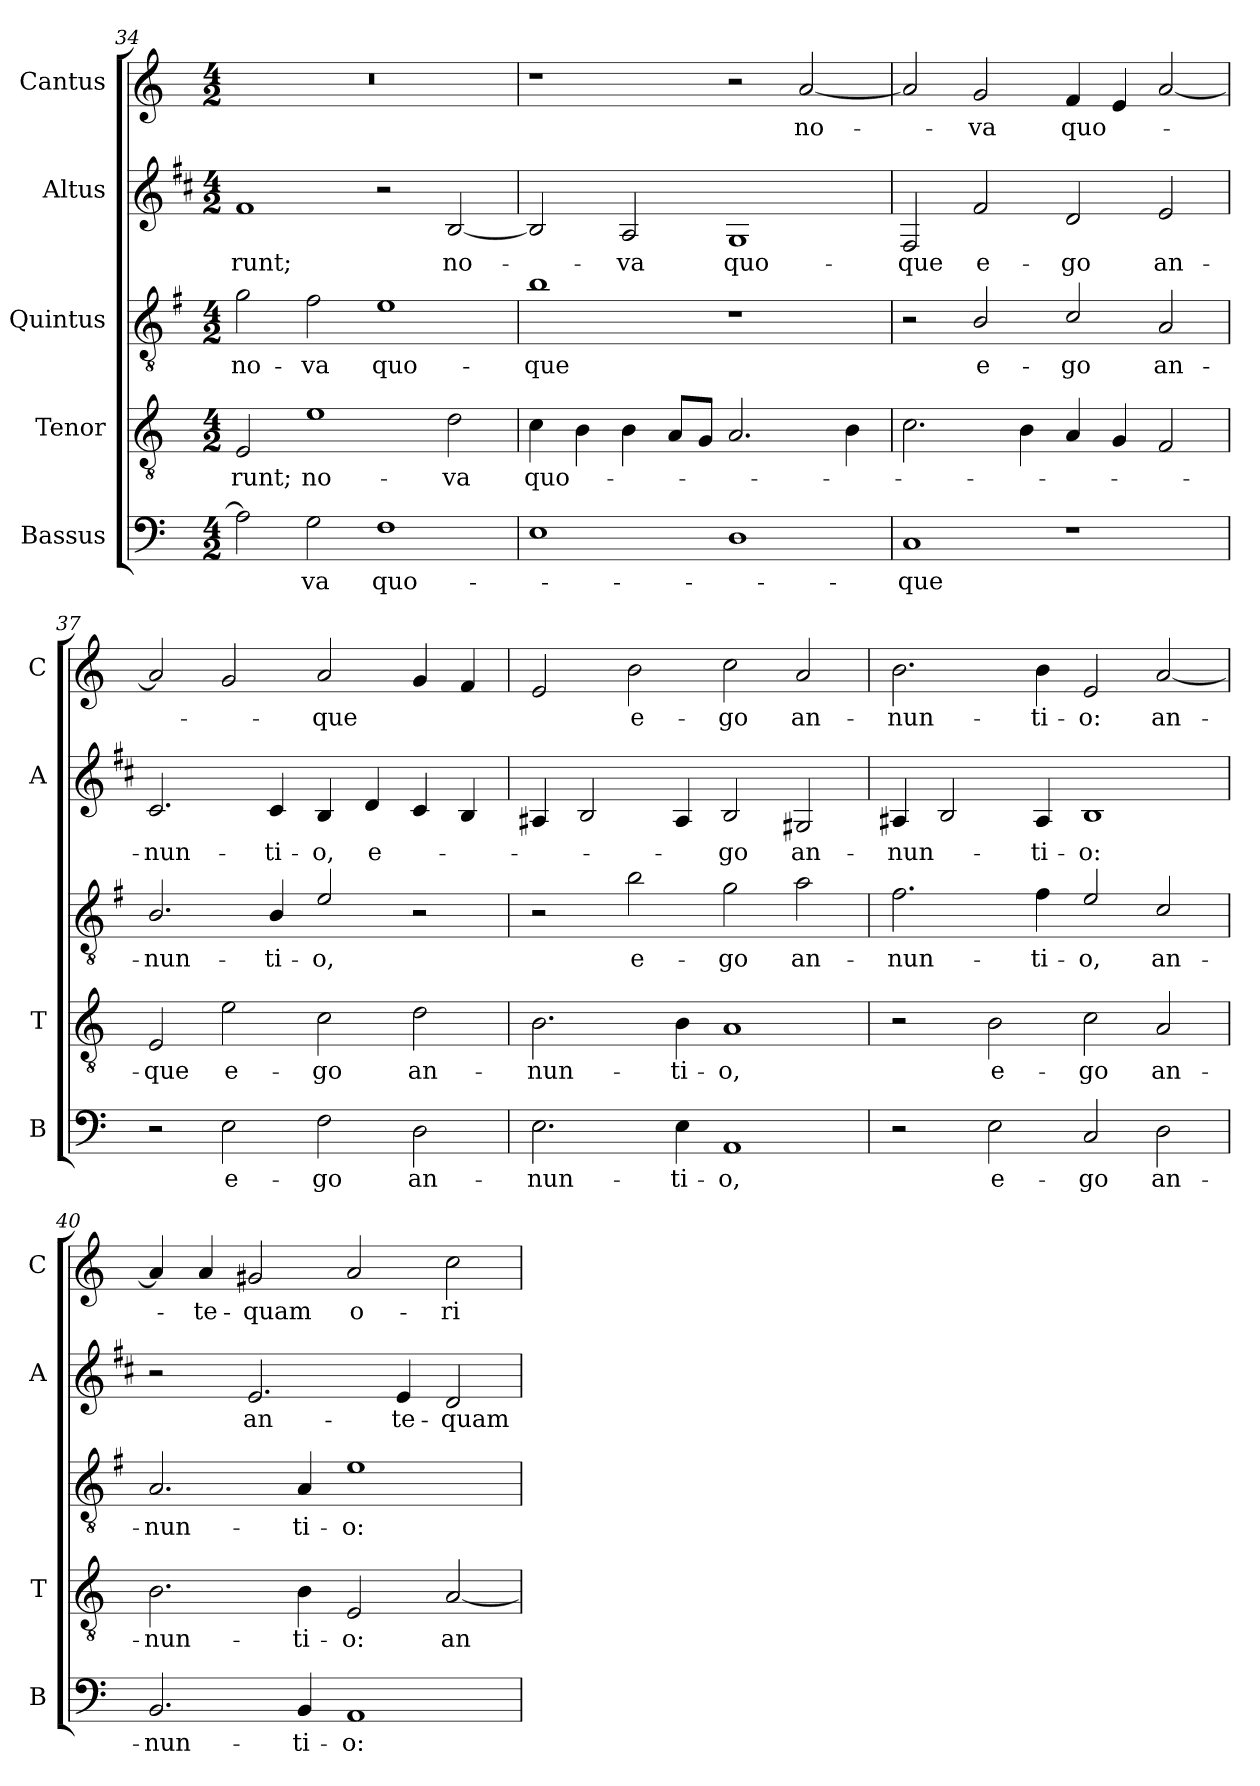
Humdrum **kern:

**kern	**text	**kern	**text	**kern	**text	**kern	**text	**kern	**text
*part5	*part5	*part4	*part4	*part3	*part3	*part2	*part2	*part1	*part1
*staff5	*staff5	*staff4	*staff4	*staff3	*staff3	*staff2	*staff2	*staff1	*staff1
*I"Bassus	*	*I"Tenor	*	*I"Quintus	*	*I"Altus	*	*I"Cantus	*
*I'B	*	*I'T	*	*	*	*I'A	*	*I'C	*
*clefF4	*	*clefGv2	*	*clefGv2	*	*clefG2	*	*clefG2	*
*	*	*	*	*ITrd4c7	*	*ITrd1c2	*	*	*
*k[]	*	*k[]	*	*k[]	*	*k[]	*	*k[]	*
*C:	*	*C:	*	*C:	*	*C:	*	*C:	*
*M4/2	*	*M4/2	*	*M4/2	*	*M4/2	*	*M4/2	*
=34	=34	=34	=34	=34	=34	=34	=34	=34	=34
!	!	!	!LO:LY:b	!	!LO:LY:b	!	!LO:LY:b	!	!
2A\]	.	2E/	-runt;	2c\	no-	1e	-runt;	0r	.
!	!LO:LY:b	!	!LO:LY:b	!	!LO:LY:b	!	!	!	!
2G\	-va	1e	no-	2B\	-va	.	.	.	.
!	!LO:LY:b	!	!	!	!LO:LY:b	!	!	!	!
1F	quo-	.	.	1A	quo-	2r	.	.	.
!	!	!	!LO:LY:b	!	!	!	!LO:LY:b	!	!
.	.	2d\	-va	.	.	[2A/	no-	.	.
=35	=35	=35	=35	=35	=35	=35	=35	=35	=35
!	!	!	!LO:LY:b	!	!LO:LY:b	!	!	!	!
1E	.	4c\	quo-	1e	-que	2A/]	.	1r	.
.	.	4B\	.	.	.	.	.	.	.
!	!	!	!	!	!	!	!LO:LY:b	!	!
.	.	4B\	.	.	.	2G/	-va	.	.
.	.	8A/L	.	.	.	.	.	.	.
.	.	8G/J	.	.	.	.	.	.	.
!	!	!	!	!	!	!	!LO:LY:b	!	!
1D	.	2.A/	.	1r	.	1F	quo-	2r	.
!	!	!	!	!	!	!	!	!	!LO:LY:b
.	.	.	.	.	.	.	.	[2a/	no-
.	.	4B\	.	.	.	.	.	.	.
!!LO:PB:g=z
=36	=36	=36	=36	=36	=36	=36	=36	=36	=36
!	!LO:LY:b	!	!	!	!	!	!LO:LY:b	!	!
1C	-que	2.c\	.	2r	.	2E/	-que	2a/]	.
!	!	!	!	!	!LO:LY:b	!	!LO:LY:b	!	!LO:LY:b
.	.	.	.	2E/	e-	2e/	e-	2g/	-va
.	.	4B\	.	.	.	.	.	.	.
!	!	!	!	!	!LO:LY:b	!	!LO:LY:b	!	!LO:LY:b
1r	.	4A/	.	2F/	-go	2c/	-go	4f/	quo-
.	.	4G/	.	.	.	.	.	4e/	.
!	!	!	!	!	!LO:LY:b	!	!LO:LY:b	!	!
.	.	2F/	.	2D/	an-	2d/	an-	[2a/	.
=37	=37	=37	=37	=37	=37	=37	=37	=37	=37
!	!	!	!LO:LY:b	!	!LO:LY:b	!	!LO:LY:b	!	!
2r	.	2E/	-que	2.E/	-nun-	2.B/	-nun-	2a/]	.
!	!LO:LY:b	!	!LO:LY:b	!	!	!	!	!	!
2E\	e-	2e\	e-	.	.	.	.	2g/	.
!	!	!	!	!	!LO:LY:b	!	!LO:LY:b	!	!
.	.	.	.	4E/	-ti-	4B/	-ti-	.	.
!	!LO:LY:b	!	!LO:LY:b	!	!LO:LY:b	!	!LO:LY:b	!	!LO:LY:b
2F\	-go	2c\	-go	2A/	-o,	4A/	-o,	2a/	-que
!	!	!	!	!	!	!	!LO:LY:b	!	!
.	.	.	.	.	.	4c/	e-	.	.
!	!LO:LY:b	!	!LO:LY:b	!	!	!	!	!	!
2D\	an-	2d\	an-	2r	.	4B/	.	4g/	.
.	.	.	.	.	.	4A/	.	4f/	.
=38	=38	=38	=38	=38	=38	=38	=38	=38	=38
!	!LO:LY:b	!	!LO:LY:b	!	!	!	!	!	!
2.E\	-nun-	2.B\	-nun-	2r	.	4G#X/	.	2e/	.
.	.	.	.	.	.	2A/	.	.	.
!	!	!	!	!	!LO:LY:b	!	!	!	!LO:LY:b
.	.	.	.	2e\	e-	.	.	2b\	e-
!	!LO:LY:b	!	!LO:LY:b	!	!	!	!	!	!
4E\	-ti-	4B\	-ti-	.	.	4G#/	.	.	.
!	!LO:LY:b	!	!LO:LY:b	!	!LO:LY:b	!	!LO:LY:b	!	!LO:LY:b
1AA	-o,	1A	-o,	2c\	-go	2A/	-go	2cc\	-go
!	!	!	!	!	!LO:LY:b	!	!LO:LY:b	!	!LO:LY:b
.	.	.	.	2d\	an-	2F#X/	an-	2a/	an-
=39	=39	=39	=39	=39	=39	=39	=39	=39	=39
!	!	!	!	!	!LO:LY:b	!	!LO:LY:b	!	!LO:LY:b
2r	.	2r	.	2.B\	-nun-	4G#X/	-nun-	2.b\	-nun-
.	.	.	.	.	.	2A/	.	.	.
!	!LO:LY:b	!	!LO:LY:b	!	!	!	!	!	!
2E\	e-	2B\	e-	.	.	.	.	.	.
!	!	!	!	!	!LO:LY:b	!	!LO:LY:b	!	!LO:LY:b
.	.	.	.	4B\	-ti-	4G#/	-ti-	4b\	-ti-
!	!LO:LY:b	!	!LO:LY:b	!	!LO:LY:b	!	!LO:LY:b	!	!LO:LY:b
2C/	-go	2c\	-go	2A/	-o,	1A	-o:	2e/	-o:
!	!LO:LY:b	!	!LO:LY:b	!	!LO:LY:b	!	!	!	!LO:LY:b
2D\	an-	2A/	an-	2F/	an-	.	.	[2a/	an-
=40	=40	=40	=40	=40	=40	=40	=40	=40	=40
!	!LO:LY:b	!	!LO:LY:b	!	!LO:LY:b	!	!	!	!
2.BB/	-nun-	2.B\	-nun-	2.D/	-nun-	2r	.	4a/]	.
!	!	!	!	!	!	!	!	!	!LO:LY:b
.	.	.	.	.	.	.	.	4a/	-te-
!	!	!	!	!	!	!	!LO:LY:b	!	!LO:LY:b
.	.	.	.	.	.	2.d/	an-	2g#X/	-quam
!	!LO:LY:b	!	!LO:LY:b	!	!LO:LY:b	!	!	!	!
4BB/	-ti-	4B\	-ti-	4D/	-ti-	.	.	.	.
!	!LO:LY:b	!	!LO:LY:b	!	!LO:LY:b	!	!	!	!LO:LY:b
1AA	-o:	2E/	-o:	1A	-o:	.	.	2a/	o-
!	!	!	!	!	!	!	!LO:LY:b	!	!
.	.	.	.	.	.	4d/	-te-	.	.
!	!	!	!LO:LY:b	!	!	!	!LO:LY:b	!	!LO:LY:b
.	.	[2A/	an-	.	.	2c/	-quam	2cc\	-ri-
=	=	=	=	=	=	=	=	=	=
*-	*-	*-	*-	*-	*-	*-	*-	*-	*-
